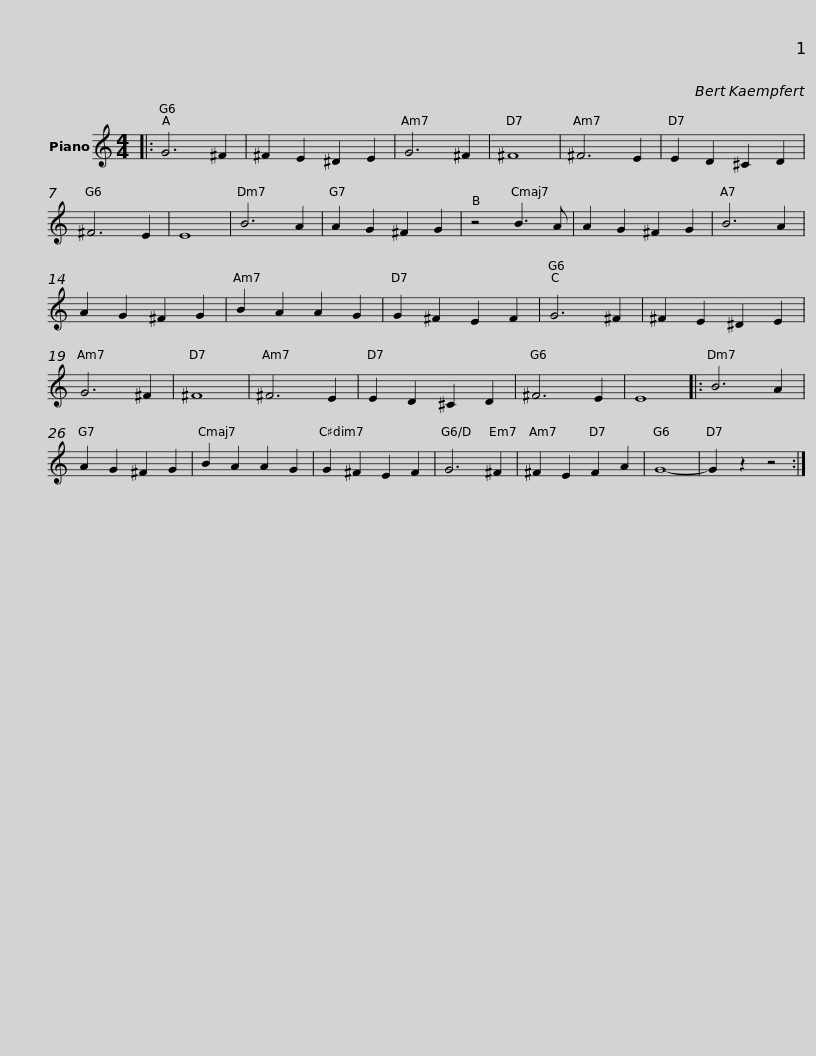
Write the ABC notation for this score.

X:1
L:1/8
M:4/4
I:linebreak $
K:C
V:1 treble
V:1
|: G6 ^F2 | ^F2 E2 ^D2 E2 | G6 ^F2 | ^F8 | ^F6 E2 | %5
 E2 D2 ^C2 D2 | ^F6 E2 | E8 |$ B6 A2 | A2 G2 ^F2 G2 | %10
 z4 B3 A | A2 G2 ^F2 G2 | B6 A2 | A2 G2 ^F2 G2 | B2 A2 A2 G2 |$ %15
 G2 ^F2 E2 F2 | G6 ^F2 | ^F2 E2 ^D2 E2 | G6 ^F2 | ^F8 | %20
 ^F6 E2 |$ E2 D2 ^C2 D2 | ^F6 E2 | E8 |: B6 A2 | %25
 A2 G2 ^F2 G2 | B2 A2 A2 G2 | G2 ^F2 E2 F2 |$ G6 ^F2 | ^F2 E2 F2 A2 | %30
 G8- | G2 z2 z4 :| %32
